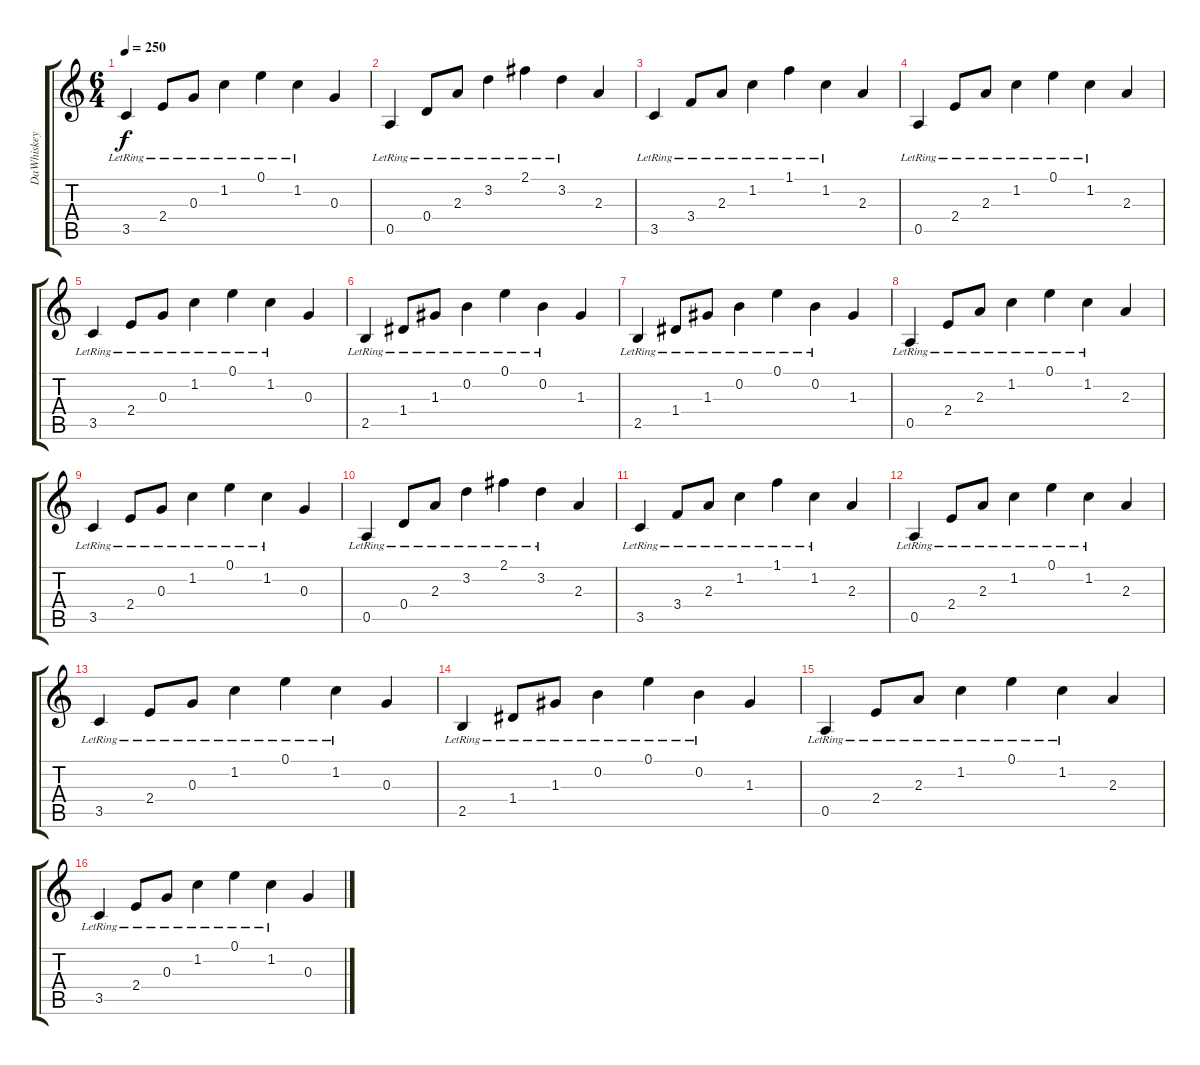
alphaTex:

\track ("DaWhiskey Acoustic" "DaWhiskey ") {instrument electricguitarclean}
\staff {score tabs}
\tuning (E4 B3 G3 D3 A2 E2) {hide}
\ts (6 4)
\tempo 250
\clef g2
\ks c
3.5{lr}.4{dy f} 2.4{lr}.8 0.3{lr}.8 1.2{lr}.4 0.1{lr}.4 1.2{lr}.4 0.3.4 |
0.5{lr}.4 0.4{lr}.8 2.3{lr}.8 3.2{lr}.4 2.1{lr}.4 3.2{lr}.4 2.3.4 |
3.5{lr}.4 3.4{lr}.8 2.3{lr}.8 1.2{lr}.4 1.1{lr}.4 1.2{lr}.4 2.3.4 |
0.5{lr}.4 2.4{lr}.8 2.3{lr}.8 1.2{lr}.4 0.1{lr}.4 1.2{lr}.4 2.3.4 |
3.5{lr}.4 2.4{lr}.8 0.3{lr}.8 1.2{lr}.4 0.1{lr}.4 1.2{lr}.4 0.3.4 |
2.5{lr}.4 1.4{lr}.8 1.3{lr}.8 0.2{lr}.4 0.1{lr}.4 0.2{lr}.4 1.3.4 |
2.5{lr}.4 1.4{lr}.8 1.3{lr}.8 0.2{lr}.4 0.1{lr}.4 0.2{lr}.4 1.3.4 |
0.5{lr}.4 2.4{lr}.8 2.3{lr}.8 1.2{lr}.4 0.1{lr}.4 1.2{lr}.4 2.3.4 |
3.5{lr}.4 2.4{lr}.8 0.3{lr}.8 1.2{lr}.4 0.1{lr}.4 1.2{lr}.4 0.3.4 |
0.5{lr}.4 0.4{lr}.8 2.3{lr}.8 3.2{lr}.4 2.1{lr}.4 3.2{lr}.4 2.3.4 |
3.5{lr}.4 3.4{lr}.8 2.3{lr}.8 1.2{lr}.4 1.1{lr}.4 1.2{lr}.4 2.3.4 |
0.5{lr}.4 2.4{lr}.8 2.3{lr}.8 1.2{lr}.4 0.1{lr}.4 1.2{lr}.4 2.3.4 |
3.5{lr}.4 2.4{lr}.8 0.3{lr}.8 1.2{lr}.4 0.1{lr}.4 1.2{lr}.4 0.3.4 |
2.5{lr}.4 1.4{lr}.8 1.3{lr}.8 0.2{lr}.4 0.1{lr}.4 0.2{lr}.4 1.3.4 |
0.5{lr}.4 2.4{lr}.8 2.3{lr}.8 1.2{lr}.4 0.1{lr}.4 1.2{lr}.4 2.3.4 |
3.5{lr}.4 2.4{lr}.8 0.3{lr}.8 1.2{lr}.4 0.1{lr}.4 1.2{lr}.4 0.3.4
